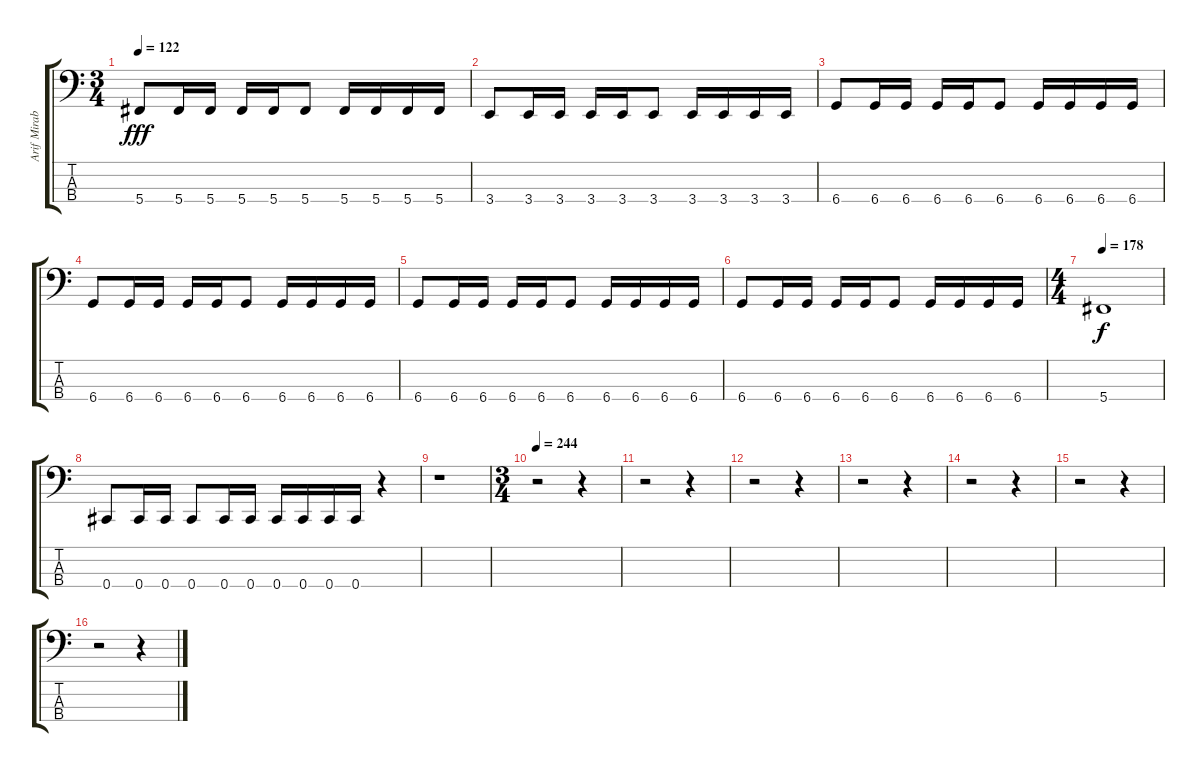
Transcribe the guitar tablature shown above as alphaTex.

\track ("Arif Mirabdolbaghi" "Arif Mirab") {instrument electricbassfinger}
\staff {score tabs}
\tuning (Gb2 Db2 Ab1 Db1) {hide}
\ts (3 4)
\tempo 122
\clef f4
\ks c
5.4.8{dy fff} 5.4.16 5.4.16 5.4.16 5.4.16 5.4.8 5.4.16 5.4.16 5.4.16 5.4.16 |
3.4.8 3.4.16 3.4.16 3.4.16 3.4.16 3.4.8 3.4.16 3.4.16 3.4.16 3.4.16 |
6.4.8 6.4.16 6.4.16 6.4.16 6.4.16 6.4.8 6.4.16 6.4.16 6.4.16 6.4.16 |
6.4.8 6.4.16 6.4.16 6.4.16 6.4.16 6.4.8 6.4.16 6.4.16 6.4.16 6.4.16 |
6.4.8 6.4.16 6.4.16 6.4.16 6.4.16 6.4.8 6.4.16 6.4.16 6.4.16 6.4.16 |
6.4.8 6.4.16 6.4.16 6.4.16 6.4.16 6.4.8 6.4.16 6.4.16 6.4.16 6.4.16 |
\ts (4 4)
\tempo 178
5.4.1{dy f} |
0.4.8 0.4.16 0.4.16 0.4.8 0.4.16 0.4.16 0.4.16 0.4.16 0.4.16 0.4.16 r.4 |
r.1 |
\ts (3 4)
\tempo 244
r.2 r.4 |
r.2 r.4 |
r.2 r.4 |
r.2 r.4 |
r.2 r.4 |
r.2 r.4 |
r.2 r.4
